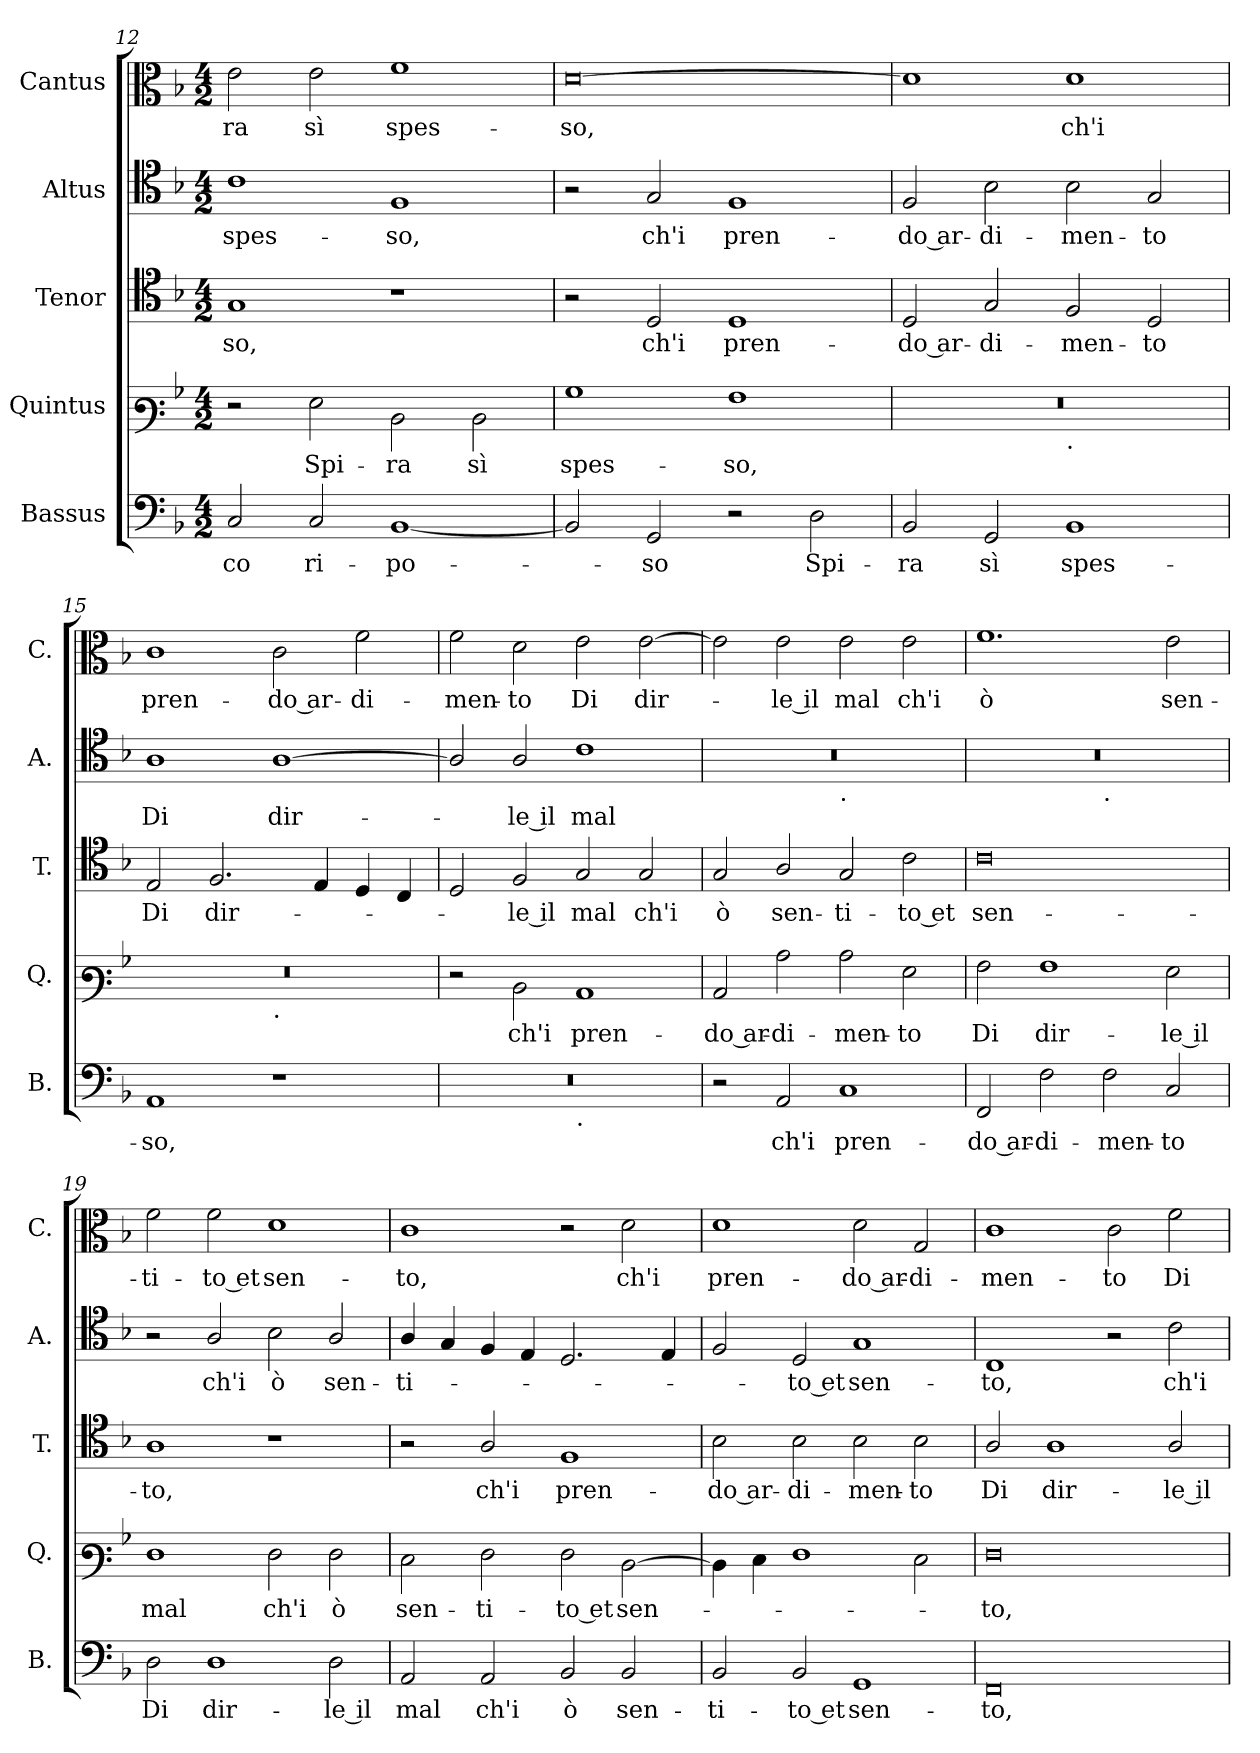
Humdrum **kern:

**kern	**text	**kern	**text	**kern	**text	**kern	**text	**kern	**text
*part5	*part5	*part4	*part4	*part3	*part3	*part2	*part2	*part1	*part1
*staff5	*staff5	*staff4	*staff4	*staff3	*staff3	*staff2	*staff2	*staff1	*staff1
*I"Bassus	*	*I"Quintus	*	*I"Tenor	*	*I"Altus	*	*I"Cantus	*
*I'B.	*	*I'Q.	*	*I'T.	*	*I'A.	*	*I'C.	*
*clefF4	*	*clefF3	*	*clefC4	*	*clefC4	*	*clefC3	*
*k[b-]	*	*k[b-]	*	*k[b-]	*	*k[b-]	*	*k[b-]	*
*M4/2	*	*M4/2	*	*M4/2	*	*M4/2	*	*M4/2	*
=12	=12	=12	=12	=12	=12	=12	=12	=12	=12
!	!LO:LY:b	!	!	!	!LO:LY:b	!	!LO:LY:b	!	!LO:LY:b
2C/	-co	2r	.	1G	-so,	1c	spes-	2e\	-ra
!	!LO:LY:b	!	!LO:LY:b	!	!	!	!	!	!LO:LY:b
2C/	ri-	2G\	Spi-	.	.	.	.	2e\	sì
!	!LO:LY:b	!	!LO:LY:b	!	!	!	!LO:LY:b	!	!LO:LY:b
[1BB-	-po-	2D\	-ra	1r	.	1F	-so,	1f	spes-
!	!	!	!LO:LY:b	!	!	!	!	!	!
.	.	2D\	sì	.	.	.	.	.	.
=13	=13	=13	=13	=13	=13	=13	=13	=13	=13
!	!	!	!LO:LY:b	!	!	!	!	!	!LO:LY:b
2BB-/]	.	1B-	spes-	2r	.	2r	.	[0d	-so,
!	!LO:LY:b	!	!	!	!LO:LY:b	!	!LO:LY:b	!	!
2GG/	-so	.	.	2D/	ch'i	2G/	ch'i	.	.
!	!	!	!LO:LY:b	!	!LO:LY:b	!	!LO:LY:b	!	!
2r	.	1A	-so,	1D	pren-	1F	pren-	.	.
!	!LO:LY:b	!	!	!	!	!	!	!	!
2D\	Spi-	.	.	.	.	.	.	.	.
=14	=14	=14	=14	=14	=14	=14	=14	=14	=14
!	!LO:LY:b	!	!	!	!LO:LY:b	!	!LO:LY:b	!	!
*	*	*^	*	*	*	*	*	*	*
2BB-/	-ra	0r	1ryy	.	2D/	-do ar-	2F/	-do ar-	1d]	.
!	!LO:LY:b	!	!	!	!	!LO:LY:b	!	!LO:LY:b	!	!
2GG/	sì	.	.	.	2G/	-di-	2B-\	-di-	.	.
!	!	!	!LO:TX:b:t=.	!	!	!	!	!	!	!
!	!LO:LY:b	!	!	!	!	!LO:LY:b	!	!LO:LY:b	!	!LO:LY:b
1BB-	spes-	.	1ryy	.	2F/	-men-	2B-\	-men-	1d	ch'i
!	!	!	!	!	!	!LO:LY:b	!	!LO:LY:b	!	!
.	.	.	.	.	2D/	-to	2G/	-to	.	.
!!LO:LB:g=z
=15	=15	=15	=15	=15	=15	=15	=15	=15	=15	=15
!	!LO:LY:b	!	!	!	!	!LO:LY:b	!	!LO:LY:b	!	!LO:LY:b
1AA	-so,	0r	1ryy	.	2E/	Di	1A	Di	1c	pren-
!	!	!	!	!	!	!LO:LY:b	!	!	!	!
.	.	.	.	.	2.F/	dir-	.	.	.	.
!	!	!	!LO:TX:b:t=.	!	!	!	!	!	!	!
!	!	!	!	!	!	!	!	!LO:LY:b	!	!LO:LY:b
1r	.	.	1ryy	.	.	.	[1A	dir-	2c\	-do ar-
.	.	.	.	.	4E/	.	.	.	.	.
!	!	!	!	!	!	!	!	!	!	!LO:LY:b
.	.	.	.	.	4D/	.	.	.	2f\	-di-
.	.	.	.	.	4C/	.	.	.	.	.
=16	=16	=16	=16	=16	=16	=16	=16	=16	=16	=16
!	!	!	!	!	!	!	!	!	!	!LO:LY:b
*^	*	*v	*v	*	*	*	*	*	*	*
0r	1ryy	.	2r	.	2D/	.	2A/]	.	2f\	-men-
!	!	!	!	!LO:LY:b	!	!LO:LY:b	!	!LO:LY:b	!	!LO:LY:b
.	.	.	2D\	ch'i	2F/	-le il	2A/	-le il	2d\	-to
!	!LO:TX:b:t=.	!	!	!	!	!	!	!	!	!
!	!	!	!	!LO:LY:b	!	!LO:LY:b	!	!LO:LY:b	!	!LO:LY:b
.	1ryy	.	1C	pren-	2G/	mal	1c	mal	2e\	Di
!	!	!	!	!	!	!LO:LY:b	!	!	!	!LO:LY:b
.	.	.	.	.	2G/	ch'i	.	.	[2e\	dir-
=17	=17	=17	=17	=17	=17	=17	=17	=17	=17	=17
!	!	!	!	!LO:LY:b	!	!LO:LY:b	!	!	!	!
*v	*v	*	*	*	*	*	*^	*	*	*
2r	.	2C/	-do ar-	2G/	ò	0r	1ryy	.	2e\]	.
!	!LO:LY:b	!	!LO:LY:b	!	!LO:LY:b	!	!	!	!	!LO:LY:b
2AA/	ch'i	2c\	-di-	2A/	sen-	.	.	.	2e\	-le il
!	!	!	!	!	!	!	!LO:TX:b:t=.	!	!	!
!	!LO:LY:b	!	!LO:LY:b	!	!LO:LY:b	!	!	!	!	!LO:LY:b
1C	pren-	2c\	-men-	2G/	-ti-	.	1ryy	.	2e\	mal
!	!	!	!LO:LY:b	!	!LO:LY:b	!	!	!	!	!LO:LY:b
.	.	2G\	-to	2c\	-to et	.	.	.	2e\	ch'i
=18	=18	=18	=18	=18	=18	=18	=18	=18	=18	=18
!	!LO:LY:b	!	!LO:LY:b	!	!LO:LY:b	!	!	!	!	!LO:LY:b
2FF/	-do ar-	2A\	Di	0c	sen-	0r	1ryy	.	1.f	ò
!	!LO:LY:b	!	!LO:LY:b	!	!	!	!	!	!	!
2F\	-di-	1A	dir-	.	.	.	.	.	.	.
!	!	!	!	!	!	!	!LO:TX:b:t=.	!	!	!
!	!LO:LY:b	!	!	!	!	!	!	!	!	!
2F\	-men-	.	.	.	.	.	1ryy	.	.	.
!	!LO:LY:b	!	!LO:LY:b	!	!	!	!	!	!	!LO:LY:b
2C/	-to	2G\	-le il	.	.	.	.	.	2e\	sen-
=19	=19	=19	=19	=19	=19	=19	=19	=19	=19	=19
!	!LO:LY:b	!	!LO:LY:b	!	!LO:LY:b	!	!	!	!	!LO:LY:b
*	*	*	*	*	*	*v	*v	*	*	*
2D\	Di	1F	mal	1A	-to,	2r	.	2f\	-ti-
!	!LO:LY:b	!	!	!	!	!	!LO:LY:b	!	!LO:LY:b
1D	dir-	.	.	.	.	2A/	ch'i	2f\	-to et
!	!	!	!LO:LY:b	!	!	!	!LO:LY:b	!	!LO:LY:b
.	.	2F\	ch'i	1r	.	2B-\	ò	1d	sen-
!	!LO:LY:b	!	!LO:LY:b	!	!	!	!LO:LY:b	!	!
2D\	-le il	2F\	ò	.	.	2A/	sen-	.	.
=20	=20	=20	=20	=20	=20	=20	=20	=20	=20
!	!LO:LY:b	!	!LO:LY:b	!	!	!	!LO:LY:b	!	!LO:LY:b
2AA/	mal	2E\	sen-	2r	.	4A/	-ti-	1c	-to,
.	.	.	.	.	.	4G/	.	.	.
!	!LO:LY:b	!	!LO:LY:b	!	!LO:LY:b	!	!	!	!
2AA/	ch'i	2F\	-ti-	2A/	ch'i	4F/	.	.	.
.	.	.	.	.	.	4E/	.	.	.
!	!LO:LY:b	!	!LO:LY:b	!	!LO:LY:b	!	!	!	!
2BB-/	ò	2F\	-to et	1F	pren-	2.D/	.	2r	.
!	!LO:LY:b	!	!LO:LY:b	!	!	!	!	!	!LO:LY:b
2BB-/	sen-	[2D\	sen-	.	.	.	.	2d\	ch'i
.	.	.	.	.	.	4E/	.	.	.
!!LO:PB:g=z
=21	=21	=21	=21	=21	=21	=21	=21	=21	=21
!	!LO:LY:b	!	!	!	!LO:LY:b	!	!	!	!LO:LY:b
2BB-/	-ti-	4D\]	.	2B-\	-do ar-	2F/	.	1d	pren-
.	.	4E\	.	.	.	.	.	.	.
!	!LO:LY:b	!	!	!	!LO:LY:b	!	!LO:LY:b	!	!
2BB-/	-to et	1F	.	2B-\	-di-	2D/	-to et	.	.
!	!LO:LY:b	!	!	!	!LO:LY:b	!	!LO:LY:b	!	!LO:LY:b
1GG	sen-	.	.	2B-\	-men-	1G	sen-	2d\	-do ar-
!	!	!	!	!	!LO:LY:b	!	!	!	!LO:LY:b
.	.	2E\	.	2B-\	-to	.	.	2G/	-di-
=22	=22	=22	=22	=22	=22	=22	=22	=22	=22
!	!LO:LY:b	!	!LO:LY:b	!	!LO:LY:b	!	!LO:LY:b	!	!LO:LY:b
0FF	-to,	0F	-to,	2A/	Di	1C	-to,	1c	-men-
!	!	!	!	!	!LO:LY:b	!	!	!	!
.	.	.	.	1A	dir-	.	.	.	.
!	!	!	!	!	!	!	!	!	!LO:LY:b
.	.	.	.	.	.	2r	.	2c\	-to
!	!	!	!	!	!LO:LY:b	!	!LO:LY:b	!	!LO:LY:b
.	.	.	.	2A/	-le il	2c\	ch'i	2f\	Di
=	=	=	=	=	=	=	=	=	=
*-	*-	*-	*-	*-	*-	*-	*-	*-	*-
